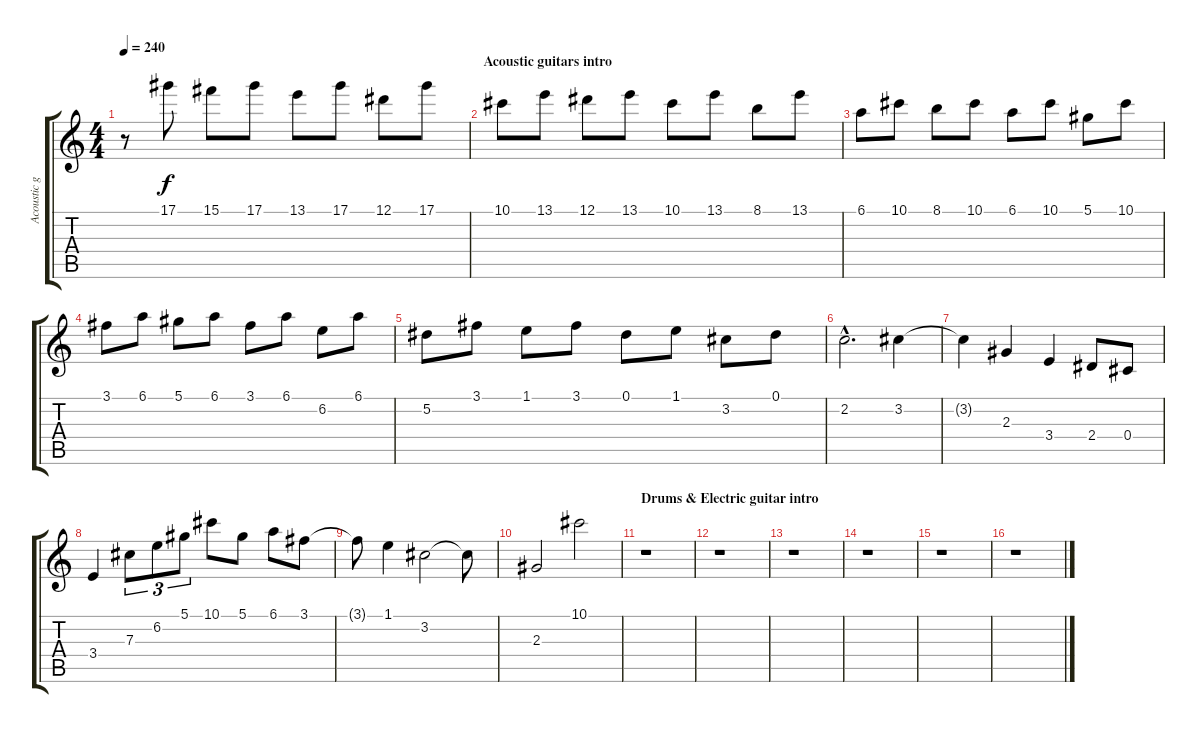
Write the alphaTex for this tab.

\track ("Acoustic guitar 1" "Acoustic g") {instrument acousticguitarnylon}
\staff {score tabs}
\tuning (Eb4 Bb3 Gb3 Db3 Ab2 Eb2) {hide}
\ts (4 4)
\tempo 240
\clef g2
\ks c
r.8{dy f instrument acousticguitarnylon} 17.1.8 15.1.8 17.1.8 13.1.8 17.1.8 12.1.8 17.1.8 |
\section ("" "Acoustic guitars intro")
10.1.8 13.1.8 12.1.8 13.1.8 10.1.8 13.1.8 8.1.8 13.1.8 |
6.1.8 10.1.8 8.1.8 10.1.8 6.1.8 10.1.8 5.1.8 10.1.8 |
3.1.8 6.1.8 5.1.8 6.1.8 3.1.8 6.1.8 6.2.8 6.1.8 |
5.2.8 3.1.8 1.1.8 3.1.8 0.1.8 1.1.8 3.2.8 0.1.8 |
2.2{hac}.2{d} 3.2.4 |
3.2{t}.4 2.3.4 3.4.4 2.4.8 0.4.8 |
3.4.4 7.3.8{tu (3 2)} 6.2.8{tu (3 2)} 5.1.8{tu (3 2)} 10.1.8 5.1.8 6.1.8 3.1.8 |
3.1{t}.8 1.1.4 3.2.2 3.2{t}.8 |
2.3.2 10.1.2 |
\section ("" "Drums & Electric guitar intro")
r.1 |
r.1 |
r.1 |
r.1 |
r.1 |
r.1
